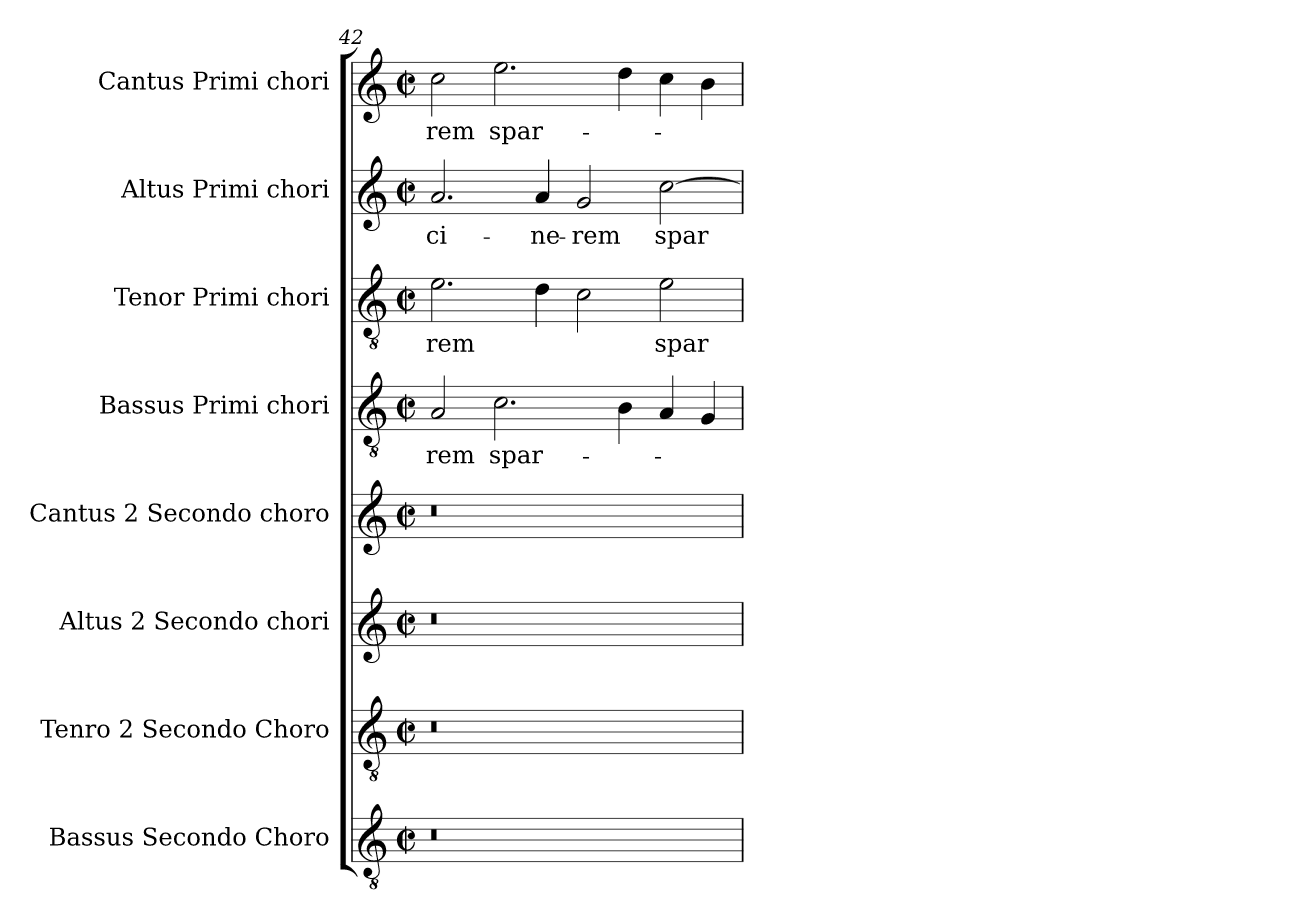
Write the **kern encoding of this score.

**kern	**kern	**kern	**kern	**kern	**text	**kern	**text	**kern	**text	**kern	**text
*part8	*part7	*part6	*part5	*part4	*part4	*part3	*part3	*part2	*part2	*part1	*part1
*staff8	*staff7	*staff6	*staff5	*staff4	*staff4	*staff3	*staff3	*staff2	*staff2	*staff1	*staff1
*I"Bassus  Secondo Choro	*I"Tenro 2  Secondo Choro	*I"Altus 2  Secondo chori	*I"Cantus 2  Secondo choro	*I"Bassus  Primi chori	*	*I"Tenor  Primi chori	*	*I"Altus  Primi chori	*	*I"Cantus  Primi chori	*
*I'Ch	*I'Ch	*I'Ch	*I'Ch	*I'Ch	*	*I'Ch	*	*I'Ch	*	*I'Ch	*
*clefGv2	*clefGv2	*clefG2	*clefG2	*clefGv2	*	*clefGv2	*	*clefG2	*	*clefG2	*
*M2/2	*M2/2	*M2/2	*M2/2	*M2/2	*	*M2/2	*	*M2/2	*	*M2/2	*
*met(c|)	*met(c|)	*met(c|)	*met(c|)	*met(c|)	*	*met(c|)	*	*met(c|)	*	*met(c|)	*
=42	=42	=42	=42	=42	=42	=42	=42	=42	=42	=42	=42
!	!	!	!	!	!LO:LY:b:cj	!	!LO:LY:b:cj	!	!LO:LY:b:cj	!	!LO:LY:b:cj
0r	0r	0r	0r	2A/	-rem	2.e\	-rem	2.a/	ci-	2cc\	-rem
!	!	!	!	!	!LO:LY:b:cj	!	!	!	!	!	!LO:LY:b:cj
.	.	.	.	2.c\	spar-	.	.	.	.	2.ee\	spar-
!	!	!	!	!	!	!	!	!	!LO:LY:b	!	!
.	.	.	.	.	.	4d\	.	4a/	-ne-	.	.
!	!	!	!	!	!	!	!	!	!LO:LY:b:rj	!	!
.	.	.	.	.	.	2c\	.	2g/	-rem	.	.
.	.	.	.	4B\	.	.	.	.	.	4dd\	.
!	!	!	!	!	!	!	!LO:LY:b:cj	!	!LO:LY:b:cj	!	!
.	.	.	.	4A/	.	2e\	spar-	[>2cc\	spar-	4cc\	.
.	.	.	.	4G/	.	.	.	.	.	4b\	.
=	=	=	=	=	=	=	=	=	=	=	=
*-	*-	*-	*-	*-	*-	*-	*-	*-	*-	*-	*-
